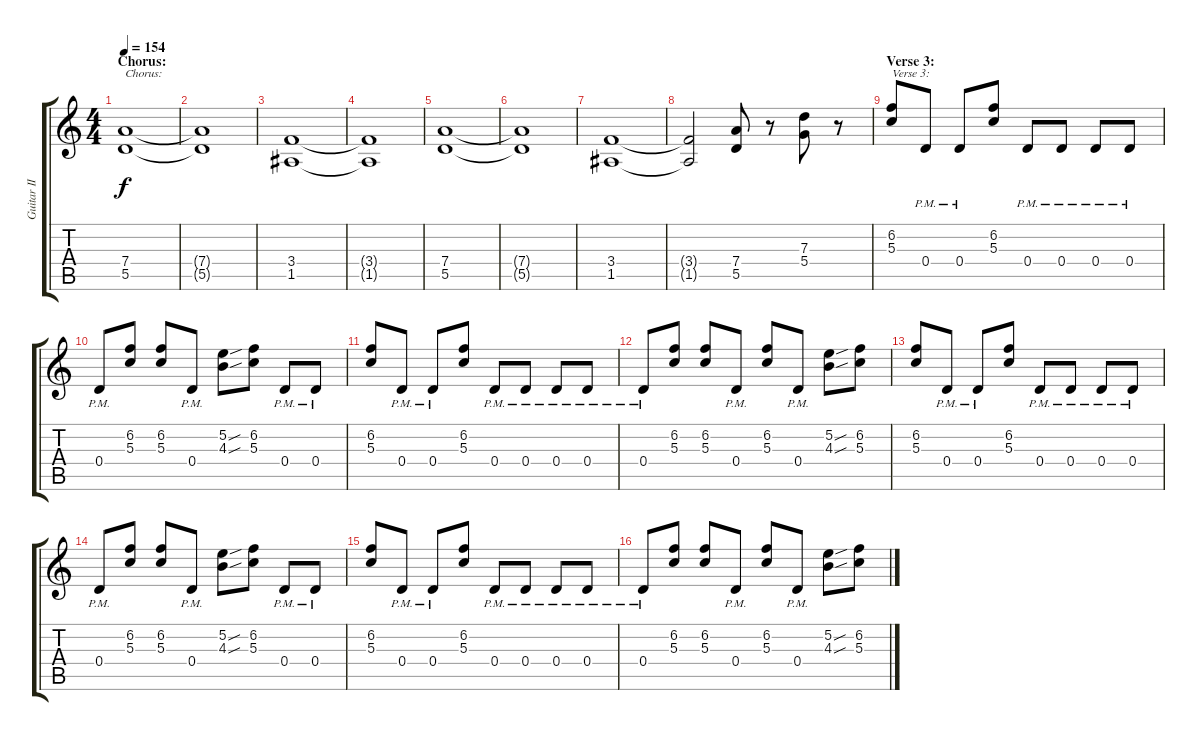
\track ("Guitar II" "Guitar II") {instrument distortionguitar}
\staff {score tabs}
\tuning (E4 B3 G3 D3 A2 E2) {hide}
\ts (4 4)
\section ("" "Chorus:")
\tempo 154
\clef g2
\ks c
(7.4 5.5).1{txt "Chorus:" dy f} |
(7.4{t} 5.5{t}).1 |
(3.4 1.5).1 |
(3.4{t} 1.5{t}).1 |
(7.4 5.5).1 |
(7.4{t} 5.5{t}).1 |
(3.4 1.5).1 |
(3.4{t} 1.5{t}).2 (7.4 5.5).8 r.8 (7.3 5.4).8 r.8 |
\section ("" "Verse 3:")
(6.2 5.3).8{txt "Verse 3:"} 0.4{pm}.8 0.4{pm}.8 (6.2 5.3).8 0.4{pm}.8 0.4{pm}.8 0.4{pm}.8 0.4{pm}.8 |
0.4{pm}.8 (6.2 5.3).8 (6.2 5.3).8 0.4{pm}.8 (5.2{sou} 4.3{sou}).8 (6.2 5.3).8 0.4{pm}.8 0.4{pm}.8 |
(6.2 5.3).8 0.4{pm}.8 0.4{pm}.8 (6.2 5.3).8 0.4{pm}.8 0.4{pm}.8 0.4{pm}.8 0.4{pm}.8 |
0.4{pm}.8 (6.2 5.3).8 (6.2 5.3).8 0.4{pm}.8 (6.2 5.3).8 0.4{pm}.8 (5.2{sou} 4.3{sou}).8 (6.2 5.3).8 |
(6.2 5.3).8 0.4{pm}.8 0.4{pm}.8 (6.2 5.3).8 0.4{pm}.8 0.4{pm}.8 0.4{pm}.8 0.4{pm}.8 |
0.4{pm}.8 (6.2 5.3).8 (6.2 5.3).8 0.4{pm}.8 (5.2{sou} 4.3{sou}).8 (6.2 5.3).8 0.4{pm}.8 0.4{pm}.8 |
(6.2 5.3).8 0.4{pm}.8 0.4{pm}.8 (6.2 5.3).8 0.4{pm}.8 0.4{pm}.8 0.4{pm}.8 0.4{pm}.8 |
0.4{pm}.8 (6.2 5.3).8 (6.2 5.3).8 0.4{pm}.8 (6.2 5.3).8 0.4{pm}.8 (5.2{sou} 4.3{sou}).8 (6.2 5.3).8
